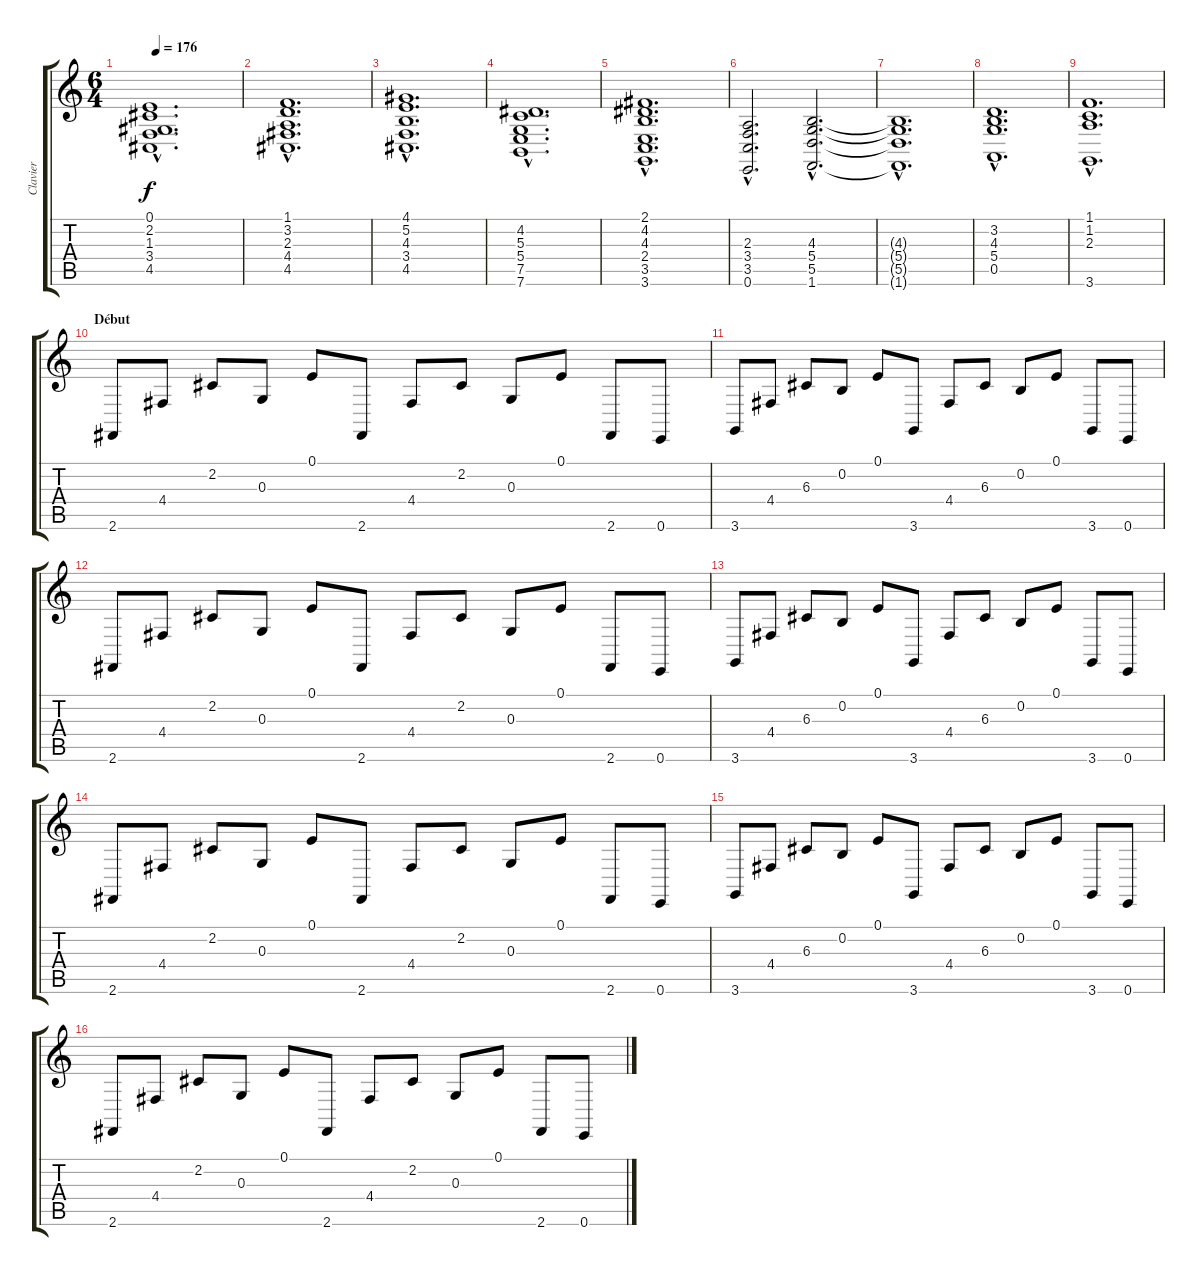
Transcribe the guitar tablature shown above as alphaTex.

\track ("Clavier" "Clavier") {instrument electricpiano1}
\staff {score tabs}
\tuning (E4 B3 G3 D3 A2 E2) {hide}
\ts (6 4)
\tempo 176
\clef g2
\ks c
(0.1{hac} 2.2{hac} 1.3{hac} 3.4{hac} 4.5{hac}).1{d dy f instrument electricpiano1} |
(1.1{hac} 3.2{hac} 2.3{hac} 4.4{hac} 4.5{hac}).1{d} |
(4.1{hac} 5.2{hac} 4.3{hac} 3.4{hac} 4.5{hac}).1{d} |
(4.2{hac} 5.3{hac} 5.4{hac} 7.5{hac} 7.6{hac}).1{d} |
(2.1{hac} 4.2{hac} 4.3{hac} 2.4{hac} 3.5{hac} 3.6{hac}).1{d} |
(2.3{hac} 3.4{hac} 3.5{hac} 0.6{hac}).2{d} (4.3{hac} 5.4{hac} 5.5{hac} 1.6{hac}).2{d} |
(4.3{hac t} 5.4{hac t} 5.5{hac t} 1.6{hac t}).1{d} |
(3.2{hac} 4.3{hac} 5.4{hac} 0.5{hac}).1{d} |
(1.1{hac} 1.2{hac} 2.3{hac} 3.6{hac}).1{d} |
\section ("" "Début")
2.6.8 4.4.8 2.2.8 0.3.8 0.1.8 2.6.8 4.4.8 2.2.8 0.3.8 0.1.8 2.6.8 0.6.8 |
3.6.8 4.4.8 6.3.8 0.2.8 0.1.8 3.6.8 4.4.8 6.3.8 0.2.8 0.1.8 3.6.8 0.6.8 |
2.6.8 4.4.8 2.2.8 0.3.8 0.1.8 2.6.8 4.4.8 2.2.8 0.3.8 0.1.8 2.6.8 0.6.8 |
3.6.8 4.4.8 6.3.8 0.2.8 0.1.8 3.6.8 4.4.8 6.3.8 0.2.8 0.1.8 3.6.8 0.6.8 |
2.6.8 4.4.8 2.2.8 0.3.8 0.1.8 2.6.8 4.4.8 2.2.8 0.3.8 0.1.8 2.6.8 0.6.8 |
3.6.8 4.4.8 6.3.8 0.2.8 0.1.8 3.6.8 4.4.8 6.3.8 0.2.8 0.1.8 3.6.8 0.6.8 |
2.6.8 4.4.8 2.2.8 0.3.8 0.1.8 2.6.8 4.4.8 2.2.8 0.3.8 0.1.8 2.6.8 0.6.8
